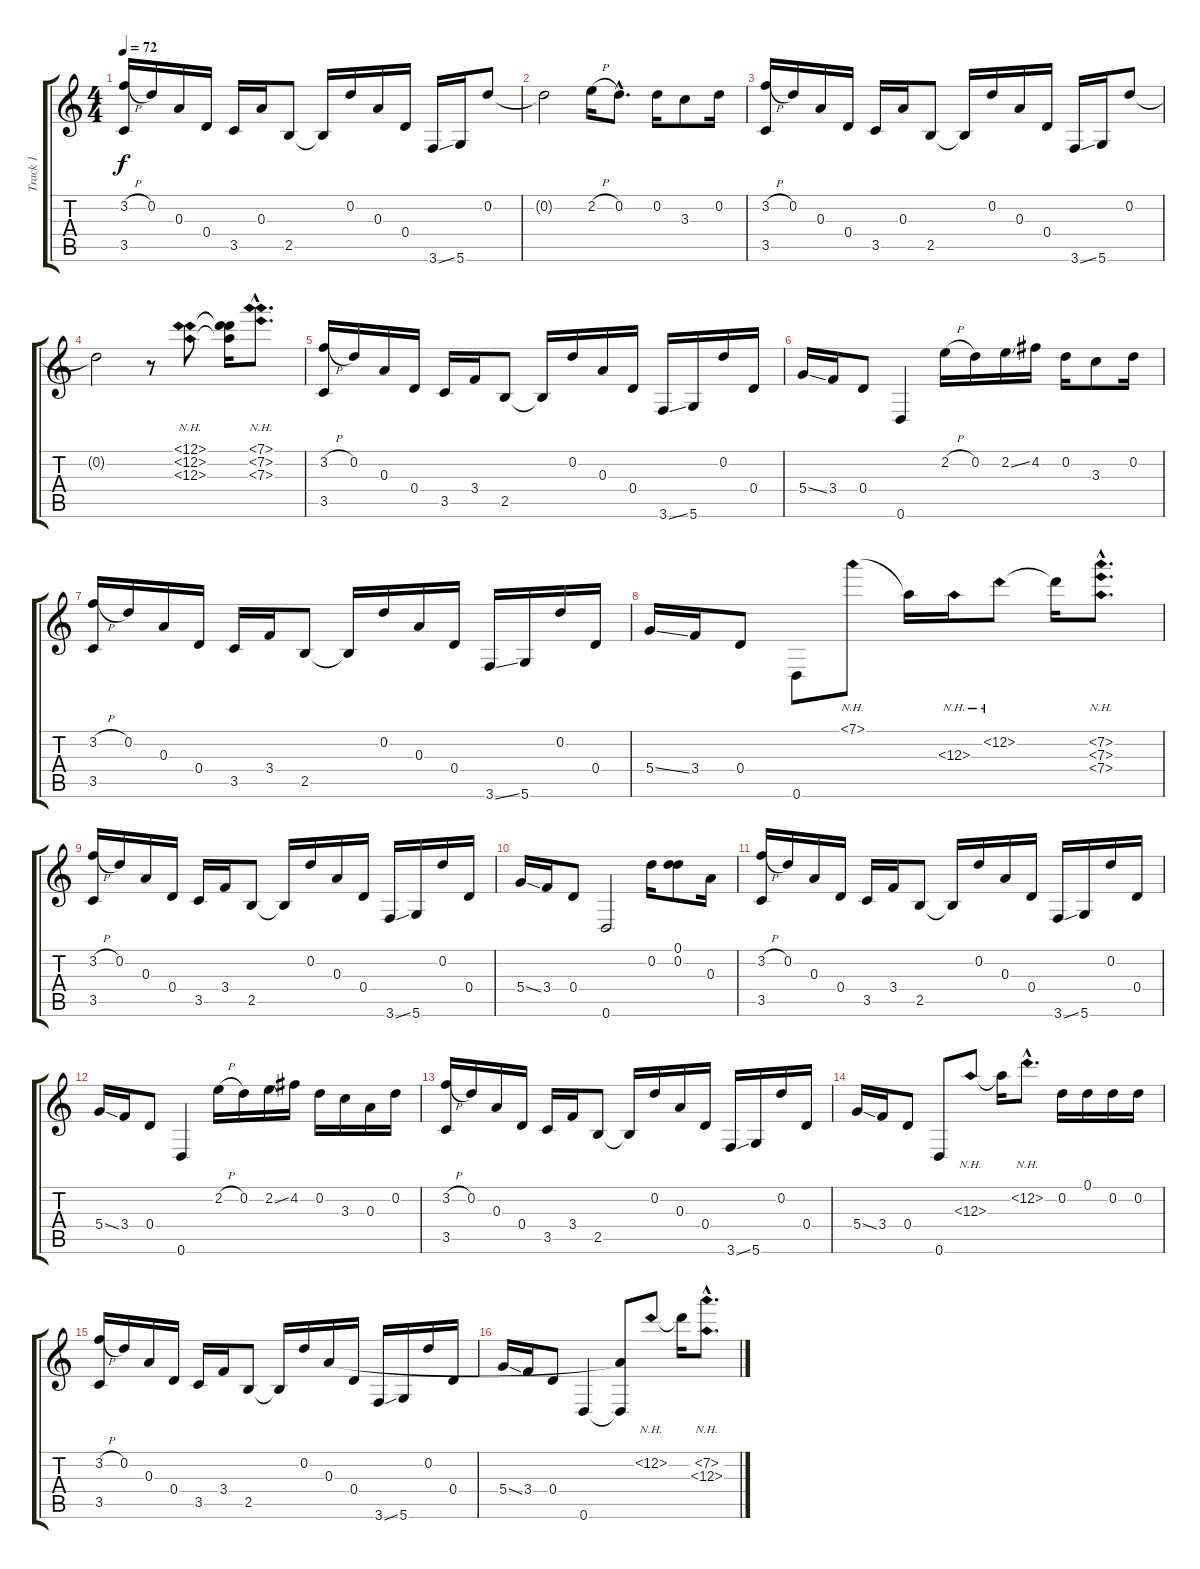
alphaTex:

\track ("Track 1" "Track 1") {instrument electricguitarclean}
\staff {score tabs}
\tuning (D4 D4 A3 D3 A2 D2) {hide}
\ts (4 4)
\tempo 72
\clef g2
\ks c
(3.2{h} 3.5).16{dy f instrument electricguitarclean} 0.2.16 0.3.16 0.4.16 3.5.16 0.3.16 2.5.8 2.5{t}.16 0.2.16 0.3.16 0.4.16 3.6{ss}.16 5.6.16 0.2.8 |
0.2{t}.2 2.2{h}.16 0.2{hac}.8{d} 0.2.16 3.3.8 0.2.16 |
(3.2{h} 3.5).16 0.2.16 0.3.16 0.4.16 3.5.16 0.3.16 2.5.8 2.5{t}.16 0.2.16 0.3.16 0.4.16 3.6{ss}.16 5.6.16 0.2.8 |
0.2{t}.2 r.8 (12.1{nh} 12.2{nh} 12.3{nh}).8 (12.1{t} 12.2{t} 12.3{t}).16 (7.1{nh hac} 7.2{nh hac} 7.3{nh hac}).8{d} |
(3.2{h} 3.5).16 0.2.16 0.3.16 0.4.16 3.5.16 3.4.16 2.5.8 2.5{t}.16 0.2.16 0.3.16 0.4.16 3.6{ss}.16 5.6.16 0.2.16 0.4.16 |
5.4{ss}.16 3.4.16 0.4.8 0.6.4 2.2{h}.16 0.2.16 2.2{ss}.16 4.2.16 0.2.16 3.3.8 0.2.16 |
(3.2{h} 3.5).16 0.2.16 0.3.16 0.4.16 3.5.16 3.4.16 2.5.8 2.5{t}.16 0.2.16 0.3.16 0.4.16 3.6{ss}.16 5.6.16 0.2.16 0.4.16 |
5.4{ss}.16 3.4.16 0.4.8 0.6.8 7.1{nh}.8 7.1{t}.16 12.3{nh}.16 12.2{nh}.8 12.2{t}.16 (7.2{nh hac} 7.3{nh hac} 7.4{nh hac}).8{d} |
(3.2{h} 3.5).16 0.2.16 0.3.16 0.4.16 3.5.16 3.4.16 2.5.8 2.5{t}.16 0.2.16 0.3.16 0.4.16 3.6{ss}.16 5.6.16 0.2.16 0.4.16 |
5.4{ss}.16 3.4.16 0.4.8 0.6.2 0.2.16 (0.1 0.2).8 0.3.16 |
(3.2{h} 3.5).16 0.2.16 0.3.16 0.4.16 3.5.16 3.4.16 2.5.8 2.5{t}.16 0.2.16 0.3.16 0.4.16 3.6{ss}.16 5.6.16 0.2.16 0.4.16 |
5.4{ss}.16 3.4.16 0.4.8 0.6.4 2.2{h}.16 0.2.16 2.2{ss}.16 4.2.16 0.2.16 3.3.16 0.3.16 0.2.16 |
(3.2{h} 3.5).16 0.2.16 0.3.16 0.4.16 3.5.16 3.4.16 2.5.8 2.5{t}.16 0.2.16 0.3.16 0.4.16 3.6{ss}.16 5.6.16 0.2.16 0.4.16 |
5.4{ss}.16 3.4.16 0.4.8 0.6.8 12.3{nh}.8 12.3{t}.16 12.2{nh hac}.8{d} 0.2.16 0.1.16 0.2.16 0.2.16 |
(3.2{h} 3.5).16 0.2.16 0.3.16 0.4.16 3.5.16 3.4.16 2.5.8 2.5{t}.16 0.2.16 0.3.16 0.4.16 3.6{ss}.16 5.6.16 0.2.16 0.4.16 |
5.4{ss}.16 3.4.16 0.4.8 0.6.4 (0.3{t} 0.6{t}).8 12.2{nh}.8 12.2{t}.16 (7.2{nh hac} 0.3{nh hac}).8{d}
